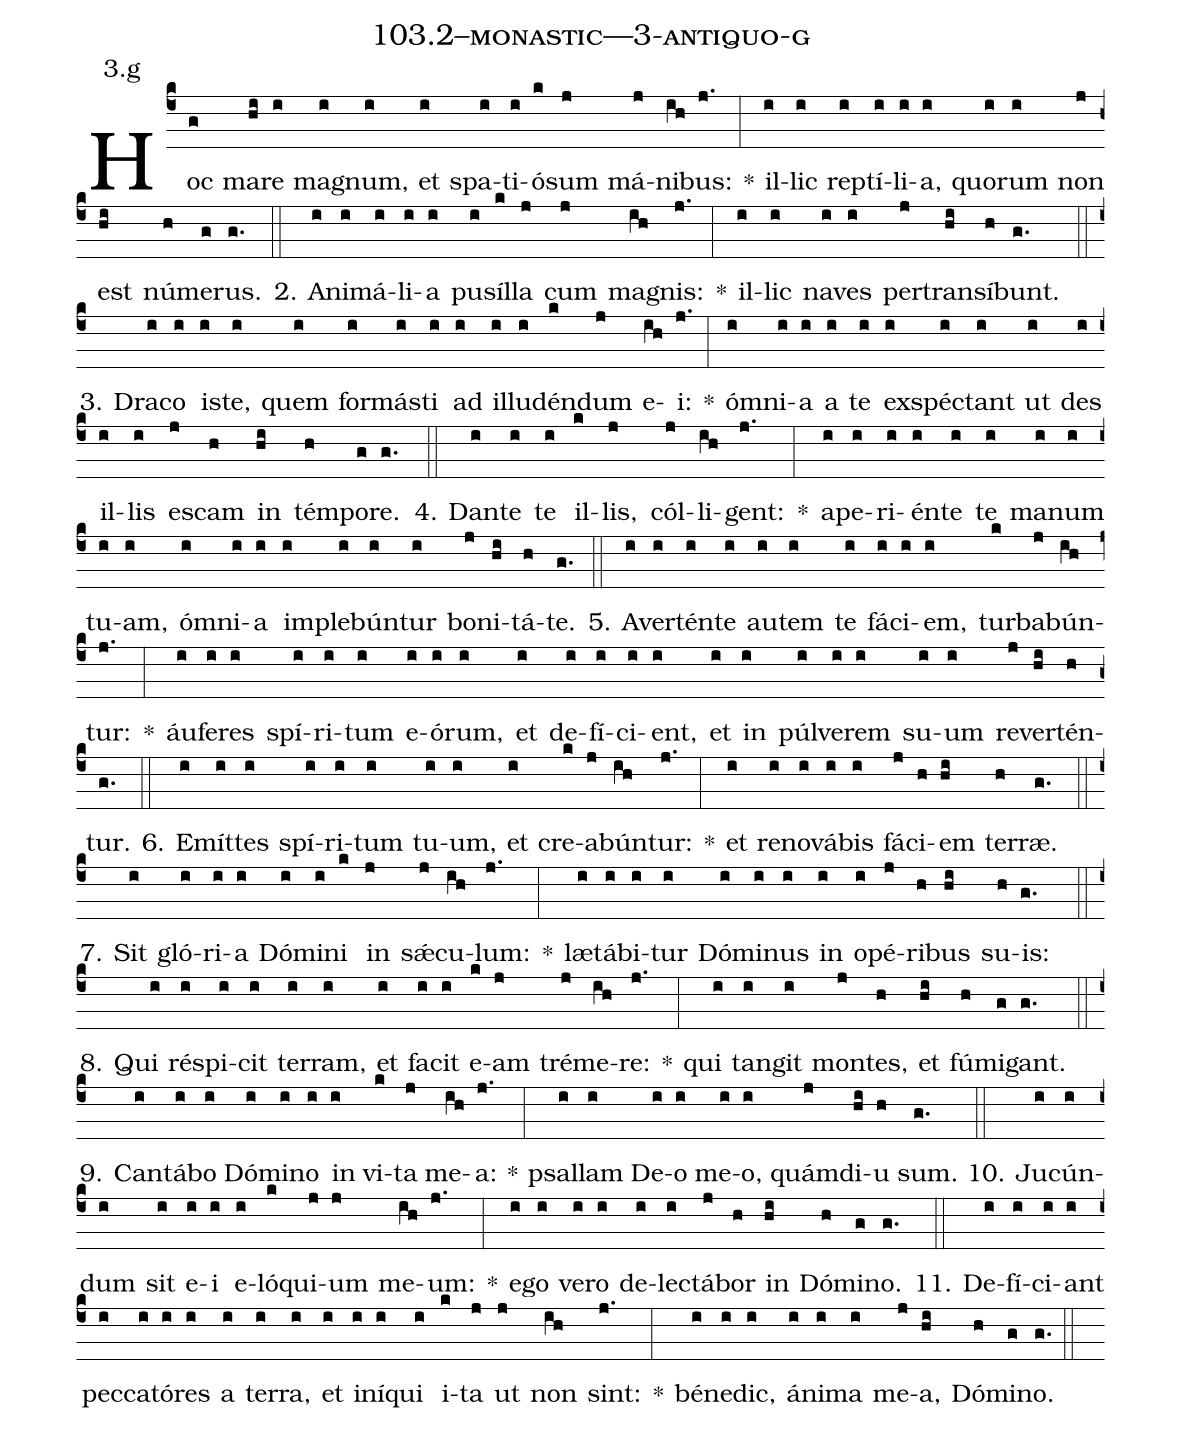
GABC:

name: 103.2--monastic---3-antiquo-g;
annotation: 3.g;
%%
(c4)Hoc(g) ma(hi)re(i) ma(i)gnum,(i) et(i) spa(i)ti(i)ó(k)sum(j) má(j)ni(ih)bus:(j.) *(:) il(i)lic(i) rep(i)tí(i)li(i)a,(i) quo(i)rum(i) non(j) est(hi) nú(h)me(g)rus.(g.) (::)
2. A(i)ni(i)má(i)li(i)a(i) pu(i)síl(k)la(j) cum(j) ma(ih)gnis:(j.) *(:) il(i)lic(i) na(i)ves(i) per(j)trans(hi)í(h)bunt.(g.) (::)
3. Dra(i)co(i) is(i)te,(i) quem(i) for(i)más(i)ti(i) ad(i) il(i)lu(i)dén(k)dum(j) e(ih)i:(j.) *(:) óm(i)ni(i)a(i) a(i) te(i) ex(i)spéc(i)tant(i) ut(i) des(i) il(i)lis(i) es(j)cam(h) in(hi) tém(h)po(g)re.(g.) (::)
4. Dan(i)te(i) te(i) il(k)lis,(j) cól(j)li(ih)gent:(j.) *(:) a(i)pe(i)ri(i)én(i)te(i) te(i) ma(i)num(i) tu(i)am,(i) óm(i)ni(i)a(i) im(i)ple(i)bún(i)tur(i) bo(j)ni(hi)tá(h)te.(g.) (::)
5. A(i)ver(i)tén(i)te(i) au(i)tem(i) te(i) fá(i)ci(i)em,(i) tur(k)ba(j)bún(ih)tur:(j.) *(:) áu(i)fe(i)res(i) spí(i)ri(i)tum(i) e(i)ó(i)rum,(i) et(i) de(i)fí(i)ci(i)ent,(i) et(i) in(i) púl(i)ve(i)rem(i) su(i)um(i) re(j)ver(hi)tén(h)tur.(g.) (::)
6. E(i)mít(i)tes(i) spí(i)ri(i)tum(i) tu(i)um,(i) et(i) cre(k)a(j)bún(ih)tur:(j.) *(:) et(i) re(i)no(i)vá(i)bis(i) fá(j)ci(h)em(hi) ter(h)ræ.(g.) (::)
7. Sit(i) gló(i)ri(i)a(i) Dó(i)mi(i)ni(k) in(j) sǽ(j)cu(ih)lum:(j.) *(:) læ(i)tá(i)bi(i)tur(i) Dó(i)mi(i)nus(i) in(i) o(i)pé(j)ri(h)bus(hi) su(h)is:(g.) (::)
8. Qui(i) ré(i)spi(i)cit(i) ter(i)ram,(i) et(i) fa(i)cit(i) e(k)am(j) tré(j)me(ih)re:(j.) *(:) qui(i) tan(i)git(i) mon(j)tes,(h) et(hi) fú(h)mi(g)gant.(g.) (::)
9. Can(i)tá(i)bo(i) Dó(i)mi(i)no(i) in(i) vi(k)ta(j) me(ih)a:(j.) *(:) psal(i)lam(i) De(i)o(i) me(i)o,(i) quám(j)di(hi)u(h) sum.(g.) (::)
10. Ju(i)cún(i)dum(i) sit(i) e(i)i(i) e(i)ló(k)qui(j)um(j) me(ih)um:(j.) *(:) e(i)go(i) ve(i)ro(i) de(i)lec(i)tá(j)bor(h) in(hi) Dó(h)mi(g)no.(g.) (::)
11. De(i)fí(i)ci(i)ant(i) pec(i)ca(i)tó(i)res(i) a(i) ter(i)ra,(i) et(i) in(i)í(i)qui(i) i(k)ta(j) ut(j) non(ih) sint:(j.) *(:) bé(i)ne(i)dic,(i) á(i)ni(i)ma(i) me(j)a,(hi) Dó(h)mi(g)no.(g.) (::)
